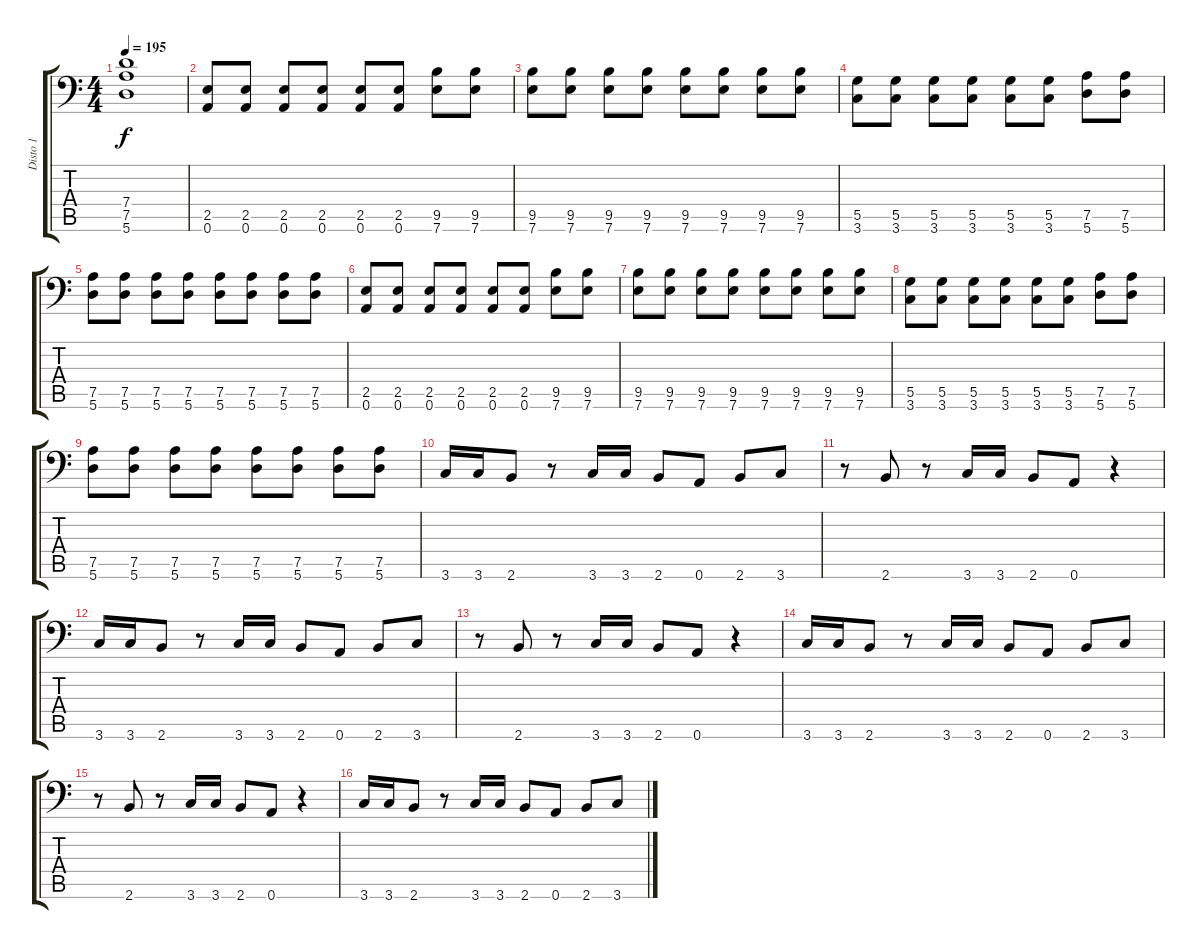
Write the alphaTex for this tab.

\track ("Disto 1" "Disto 1") {instrument distortionguitar}
\staff {score tabs}
\tuning (A3 E3 C3 G2 D2 A1) {hide}
\ts (4 4)
\tempo 195
\clef f4
\ks c
(7.4{t} 7.5{t} 5.6{t}).1{dy f} |
(2.5 0.6).8 (2.5 0.6).8 (2.5 0.6).8 (2.5 0.6).8 (2.5 0.6).8 (2.5 0.6).8 (9.5 7.6).8 (9.5 7.6).8 |
(9.5 7.6).8 (9.5 7.6).8 (9.5 7.6).8 (9.5 7.6).8 (9.5 7.6).8 (9.5 7.6).8 (9.5 7.6).8 (9.5 7.6).8 |
(5.5 3.6).8 (5.5 3.6).8 (5.5 3.6).8 (5.5 3.6).8 (5.5 3.6).8 (5.5 3.6).8 (7.5 5.6).8 (7.5 5.6).8 |
(7.5 5.6).8 (7.5 5.6).8 (7.5 5.6).8 (7.5 5.6).8 (7.5 5.6).8 (7.5 5.6).8 (7.5 5.6).8 (7.5 5.6).8 |
(2.5 0.6).8 (2.5 0.6).8 (2.5 0.6).8 (2.5 0.6).8 (2.5 0.6).8 (2.5 0.6).8 (9.5 7.6).8 (9.5 7.6).8 |
(9.5 7.6).8 (9.5 7.6).8 (9.5 7.6).8 (9.5 7.6).8 (9.5 7.6).8 (9.5 7.6).8 (9.5 7.6).8 (9.5 7.6).8 |
(5.5 3.6).8 (5.5 3.6).8 (5.5 3.6).8 (5.5 3.6).8 (5.5 3.6).8 (5.5 3.6).8 (7.5 5.6).8 (7.5 5.6).8 |
(7.5 5.6).8 (7.5 5.6).8 (7.5 5.6).8 (7.5 5.6).8 (7.5 5.6).8 (7.5 5.6).8 (7.5 5.6).8 (7.5 5.6).8 |
3.6.16 3.6.16 2.6.8 r.8 3.6.16 3.6.16 2.6.8 0.6.8 2.6.8 3.6.8 |
r.8 2.6.8 r.8 3.6.16 3.6.16 2.6.8 0.6.8 r.4 |
3.6.16 3.6.16 2.6.8 r.8 3.6.16 3.6.16 2.6.8 0.6.8 2.6.8 3.6.8 |
r.8 2.6.8 r.8 3.6.16 3.6.16 2.6.8 0.6.8 r.4 |
3.6.16 3.6.16 2.6.8 r.8 3.6.16 3.6.16 2.6.8 0.6.8 2.6.8 3.6.8 |
r.8 2.6.8 r.8 3.6.16 3.6.16 2.6.8 0.6.8 r.4 |
3.6.16 3.6.16 2.6.8 r.8 3.6.16 3.6.16 2.6.8 0.6.8 2.6.8 3.6.8
